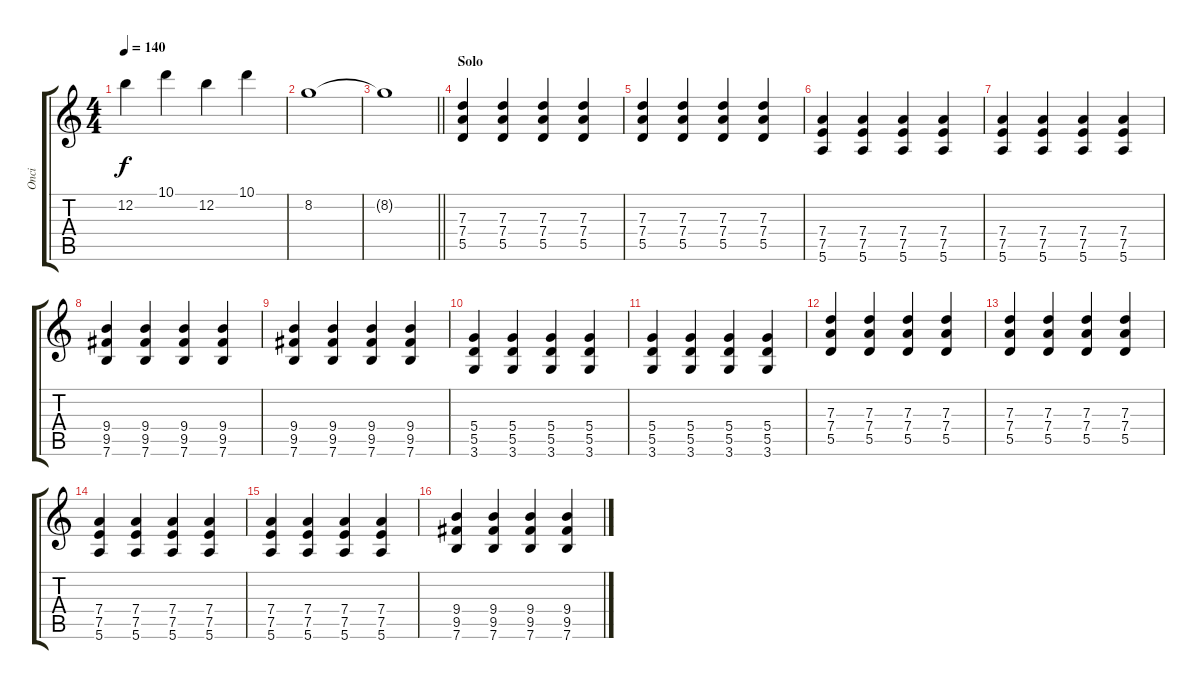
\track ("Onci" "Onci") {instrument distortionguitar}
\staff {score tabs}
\tuning (E4 B3 G3 D3 A2 E2) {hide}
\ts (4 4)
\tempo 140
\clef g2
\ks c
12.2.4{dy f} 10.1.4 12.2.4 10.1.4 |
8.2.1 |
\barLineRight lightlight
8.2{t}.1 |
\section ("" "Solo")
(7.3 7.4 5.5).4 (7.3 7.4 5.5).4 (7.3 7.4 5.5).4 (7.3 7.4 5.5).4 |
(7.3 7.4 5.5).4 (7.3 7.4 5.5).4 (7.3 7.4 5.5).4 (7.3 7.4 5.5).4 |
(7.4 7.5 5.6).4 (7.4 7.5 5.6).4 (7.4 7.5 5.6).4 (7.4 7.5 5.6).4 |
(7.4 7.5 5.6).4 (7.4 7.5 5.6).4 (7.4 7.5 5.6).4 (7.4 7.5 5.6).4 |
(9.4 9.5 7.6).4 (9.4 9.5 7.6).4 (9.4 9.5 7.6).4 (9.4 9.5 7.6).4 |
(9.4 9.5 7.6).4 (9.4 9.5 7.6).4 (9.4 9.5 7.6).4 (9.4 9.5 7.6).4 |
(5.4 5.5 3.6).4 (5.4 5.5 3.6).4 (5.4 5.5 3.6).4 (5.4 5.5 3.6).4 |
(5.4 5.5 3.6).4 (5.4 5.5 3.6).4 (5.4 5.5 3.6).4 (5.4 5.5 3.6).4 |
(7.3 7.4 5.5).4 (7.3 7.4 5.5).4 (7.3 7.4 5.5).4 (7.3 7.4 5.5).4 |
(7.3 7.4 5.5).4 (7.3 7.4 5.5).4 (7.3 7.4 5.5).4 (7.3 7.4 5.5).4 |
(7.4 7.5 5.6).4 (7.4 7.5 5.6).4 (7.4 7.5 5.6).4 (7.4 7.5 5.6).4 |
(7.4 7.5 5.6).4 (7.4 7.5 5.6).4 (7.4 7.5 5.6).4 (7.4 7.5 5.6).4 |
(9.4 9.5 7.6).4 (9.4 9.5 7.6).4 (9.4 9.5 7.6).4 (9.4 9.5 7.6).4
